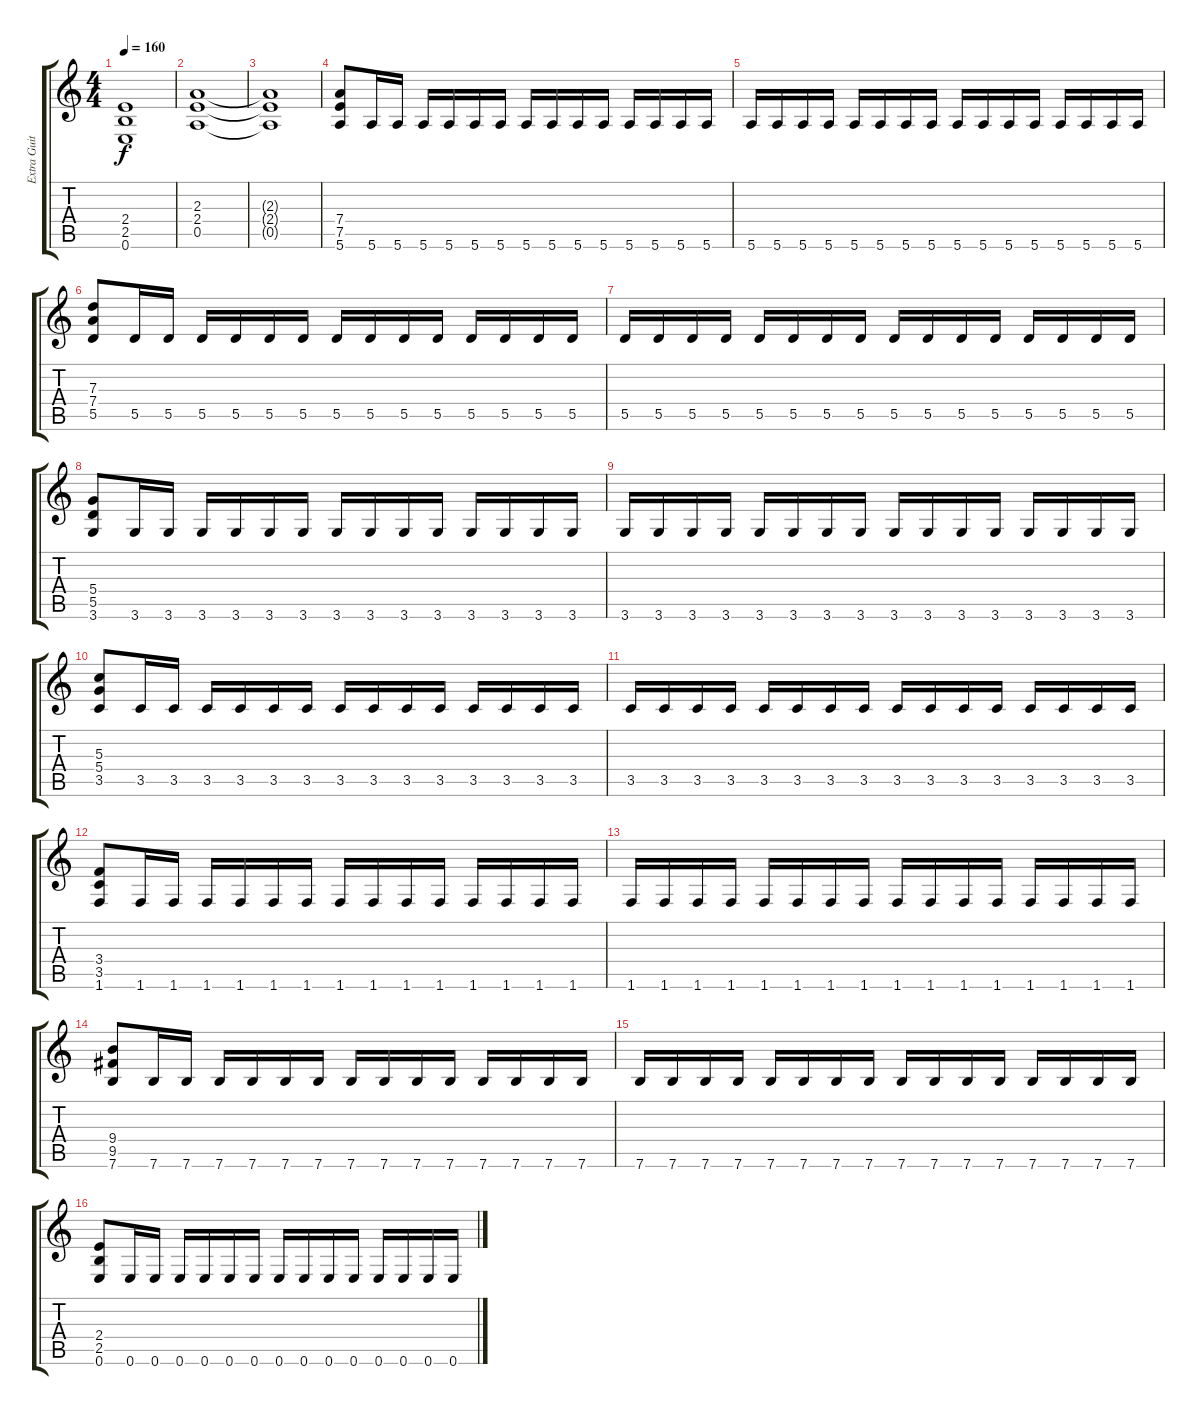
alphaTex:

\track ("Extra Guitar - BG" "Extra Guit") {instrument distortionguitar}
\staff {score tabs}
\tuning (E4 B3 G3 D3 A2 E2) {hide}
\ts (4 4)
\tempo 160
\clef g2
\ks c
(2.4{t} 2.5{t} 0.6{t}).1{dy f} |
(2.3 2.4 0.5).1 |
(2.3{t} 2.4{t} 0.5{t}).1 |
(7.4 7.5 5.6).8 5.6.16 5.6.16 5.6.16 5.6.16 5.6.16 5.6.16 5.6.16 5.6.16 5.6.16 5.6.16 5.6.16 5.6.16 5.6.16 5.6.16 |
5.6.16 5.6.16 5.6.16 5.6.16 5.6.16 5.6.16 5.6.16 5.6.16 5.6.16 5.6.16 5.6.16 5.6.16 5.6.16 5.6.16 5.6.16 5.6.16 |
(7.3 7.4 5.5).8 5.5.16 5.5.16 5.5.16 5.5.16 5.5.16 5.5.16 5.5.16 5.5.16 5.5.16 5.5.16 5.5.16 5.5.16 5.5.16 5.5.16 |
5.5.16 5.5.16 5.5.16 5.5.16 5.5.16 5.5.16 5.5.16 5.5.16 5.5.16 5.5.16 5.5.16 5.5.16 5.5.16 5.5.16 5.5.16 5.5.16 |
(5.4 5.5 3.6).8 3.6.16 3.6.16 3.6.16 3.6.16 3.6.16 3.6.16 3.6.16 3.6.16 3.6.16 3.6.16 3.6.16 3.6.16 3.6.16 3.6.16 |
3.6.16 3.6.16 3.6.16 3.6.16 3.6.16 3.6.16 3.6.16 3.6.16 3.6.16 3.6.16 3.6.16 3.6.16 3.6.16 3.6.16 3.6.16 3.6.16 |
(5.3 5.4 3.5).8 3.5.16 3.5.16 3.5.16 3.5.16 3.5.16 3.5.16 3.5.16 3.5.16 3.5.16 3.5.16 3.5.16 3.5.16 3.5.16 3.5.16 |
3.5.16 3.5.16 3.5.16 3.5.16 3.5.16 3.5.16 3.5.16 3.5.16 3.5.16 3.5.16 3.5.16 3.5.16 3.5.16 3.5.16 3.5.16 3.5.16 |
(3.4 3.5 1.6).8 1.6.16 1.6.16 1.6.16 1.6.16 1.6.16 1.6.16 1.6.16 1.6.16 1.6.16 1.6.16 1.6.16 1.6.16 1.6.16 1.6.16 |
1.6.16 1.6.16 1.6.16 1.6.16 1.6.16 1.6.16 1.6.16 1.6.16 1.6.16 1.6.16 1.6.16 1.6.16 1.6.16 1.6.16 1.6.16 1.6.16 |
(9.4 9.5 7.6).8 7.6.16 7.6.16 7.6.16 7.6.16 7.6.16 7.6.16 7.6.16 7.6.16 7.6.16 7.6.16 7.6.16 7.6.16 7.6.16 7.6.16 |
7.6.16 7.6.16 7.6.16 7.6.16 7.6.16 7.6.16 7.6.16 7.6.16 7.6.16 7.6.16 7.6.16 7.6.16 7.6.16 7.6.16 7.6.16 7.6.16 |
(2.4 2.5 0.6).8 0.6.16 0.6.16 0.6.16 0.6.16 0.6.16 0.6.16 0.6.16 0.6.16 0.6.16 0.6.16 0.6.16 0.6.16 0.6.16 0.6.16
